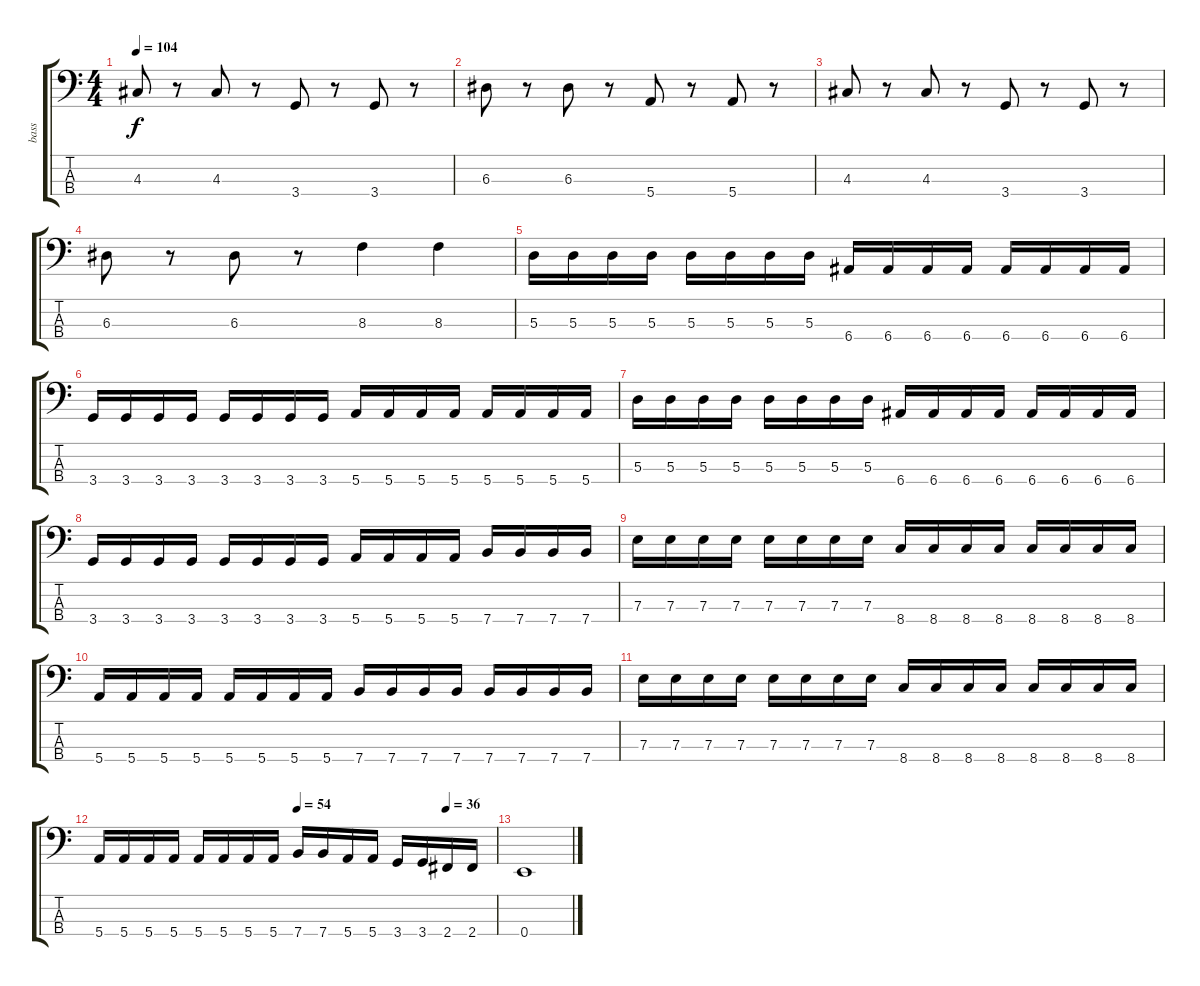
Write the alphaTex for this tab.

\track ("bass" "bass") {instrument electricbasspick}
\staff {score tabs}
\tuning (G2 D2 A1 E1) {hide}
\ts (4 4)
\tempo 104
\clef f4
\ks c
4.3.8{dy f} r.8 4.3.8 r.8 3.4.8 r.8 3.4.8 r.8 |
6.3.8 r.8 6.3.8 r.8 5.4.8 r.8 5.4.8 r.8 |
4.3.8 r.8 4.3.8 r.8 3.4.8 r.8 3.4.8 r.8 |
6.3.8 r.8 6.3.8 r.8 8.3.4 8.3.4 |
5.3.16 5.3.16 5.3.16 5.3.16 5.3.16 5.3.16 5.3.16 5.3.16 6.4.16 6.4.16 6.4.16 6.4.16 6.4.16 6.4.16 6.4.16 6.4.16 |
3.4.16 3.4.16 3.4.16 3.4.16 3.4.16 3.4.16 3.4.16 3.4.16 5.4.16 5.4.16 5.4.16 5.4.16 5.4.16 5.4.16 5.4.16 5.4.16 |
5.3.16 5.3.16 5.3.16 5.3.16 5.3.16 5.3.16 5.3.16 5.3.16 6.4.16 6.4.16 6.4.16 6.4.16 6.4.16 6.4.16 6.4.16 6.4.16 |
3.4.16 3.4.16 3.4.16 3.4.16 3.4.16 3.4.16 3.4.16 3.4.16 5.4.16 5.4.16 5.4.16 5.4.16 7.4.16 7.4.16 7.4.16 7.4.16 |
7.3.16 7.3.16 7.3.16 7.3.16 7.3.16 7.3.16 7.3.16 7.3.16 8.4.16 8.4.16 8.4.16 8.4.16 8.4.16 8.4.16 8.4.16 8.4.16 |
5.4.16 5.4.16 5.4.16 5.4.16 5.4.16 5.4.16 5.4.16 5.4.16 7.4.16 7.4.16 7.4.16 7.4.16 7.4.16 7.4.16 7.4.16 7.4.16 |
7.3.16 7.3.16 7.3.16 7.3.16 7.3.16 7.3.16 7.3.16 7.3.16 8.4.16 8.4.16 8.4.16 8.4.16 8.4.16 8.4.16 8.4.16 8.4.16 |
\tempo (54 0.5)
\tempo (36 0.875)
5.4.16 5.4.16 5.4.16 5.4.16 5.4.16 5.4.16 5.4.16 5.4.16 7.4.16 7.4.16 5.4.16 5.4.16 3.4.16 3.4.16 2.4.16 2.4.16 |
0.4.1
